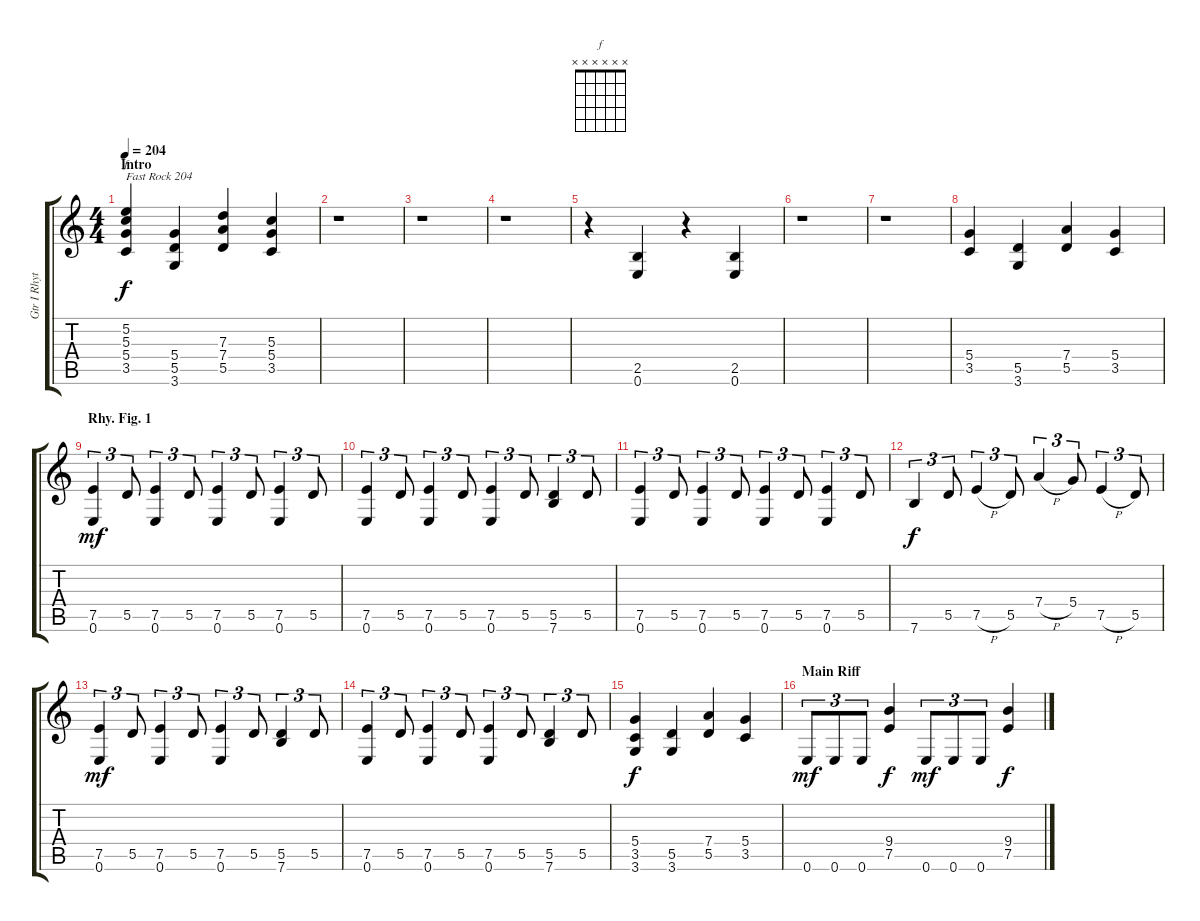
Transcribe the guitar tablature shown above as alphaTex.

\track ("Gtr I Rhytm" "Gtr I Rhyt") {instrument overdrivenguitar}
\staff {score tabs}
\tuning (E4 B3 G3 D3 A2 E2) {hide}
\chord ("f" x x x x x x)
\ts (4 4)
\section ("" "Intro")
\tempo 204
\clef g2
\ks c
(5.2 5.3 5.4 3.5).4{ch "f" txt "Fast Rock 204" dy f instrument overdrivenguitar} (5.4 5.5 3.6).4 (7.3 7.4 5.5).4 (5.3 5.4 3.5).4 |
r.1 |
r.1 |
r.1 |
r.4 (2.5 0.6).4 r.4 (2.5 0.6).4 |
r.1 |
r.1 |
(5.4 3.5).4 (5.5 3.6).4 (7.4 5.5).4 (5.4 3.5).4 |
\section ("" "Rhy. Fig. 1")
(7.5 0.6).4{tu (3 2) dy mf} 5.5.8{tu (3 2)} (7.5 0.6).4{tu (3 2)} 5.5.8{tu (3 2)} (7.5 0.6).4{tu (3 2)} 5.5.8{tu (3 2)} (7.5 0.6).4{tu (3 2)} 5.5.8{tu (3 2)} |
(7.5 0.6).4{tu (3 2)} 5.5.8{tu (3 2)} (7.5 0.6).4{tu (3 2)} 5.5.8{tu (3 2)} (7.5 0.6).4{tu (3 2)} 5.5.8{tu (3 2)} (5.5 7.6).4{tu (3 2)} 5.5.8{tu (3 2)} |
(7.5 0.6).4{tu (3 2)} 5.5.8{tu (3 2)} (7.5 0.6).4{tu (3 2)} 5.5.8{tu (3 2)} (7.5 0.6).4{tu (3 2)} 5.5.8{tu (3 2)} (7.5 0.6).4{tu (3 2)} 5.5.8{tu (3 2)} |
7.6.4{tu (3 2) dy f} 5.5.8{tu (3 2)} 7.5{h}.4{tu (3 2)} 5.5.8{tu (3 2)} 7.4{h}.4{tu (3 2)} 5.4.8{tu (3 2)} 7.5{h}.4{tu (3 2)} 5.5.8{tu (3 2)} |
(7.5 0.6).4{tu (3 2) dy mf} 5.5.8{tu (3 2)} (7.5 0.6).4{tu (3 2)} 5.5.8{tu (3 2)} (7.5 0.6).4{tu (3 2)} 5.5.8{tu (3 2)} (5.5 7.6).4{tu (3 2)} 5.5.8{tu (3 2)} |
(7.5 0.6).4{tu (3 2)} 5.5.8{tu (3 2)} (7.5 0.6).4{tu (3 2)} 5.5.8{tu (3 2)} (7.5 0.6).4{tu (3 2)} 5.5.8{tu (3 2)} (5.5 7.6).4{tu (3 2)} 5.5.8{tu (3 2)} |
(5.4 3.5 3.6).4{dy f} (5.5 3.6).4 (7.4 5.5).4 (5.4 3.5).4 |
\section ("" "Main Riff")
0.6.8{tu (3 2) dy mf} 0.6.8{tu (3 2)} 0.6.8{tu (3 2)} (9.4 7.5).4{dy f} 0.6.8{tu (3 2) dy mf} 0.6.8{tu (3 2)} 0.6.8{tu (3 2)} (9.4 7.5).4{dy f}
